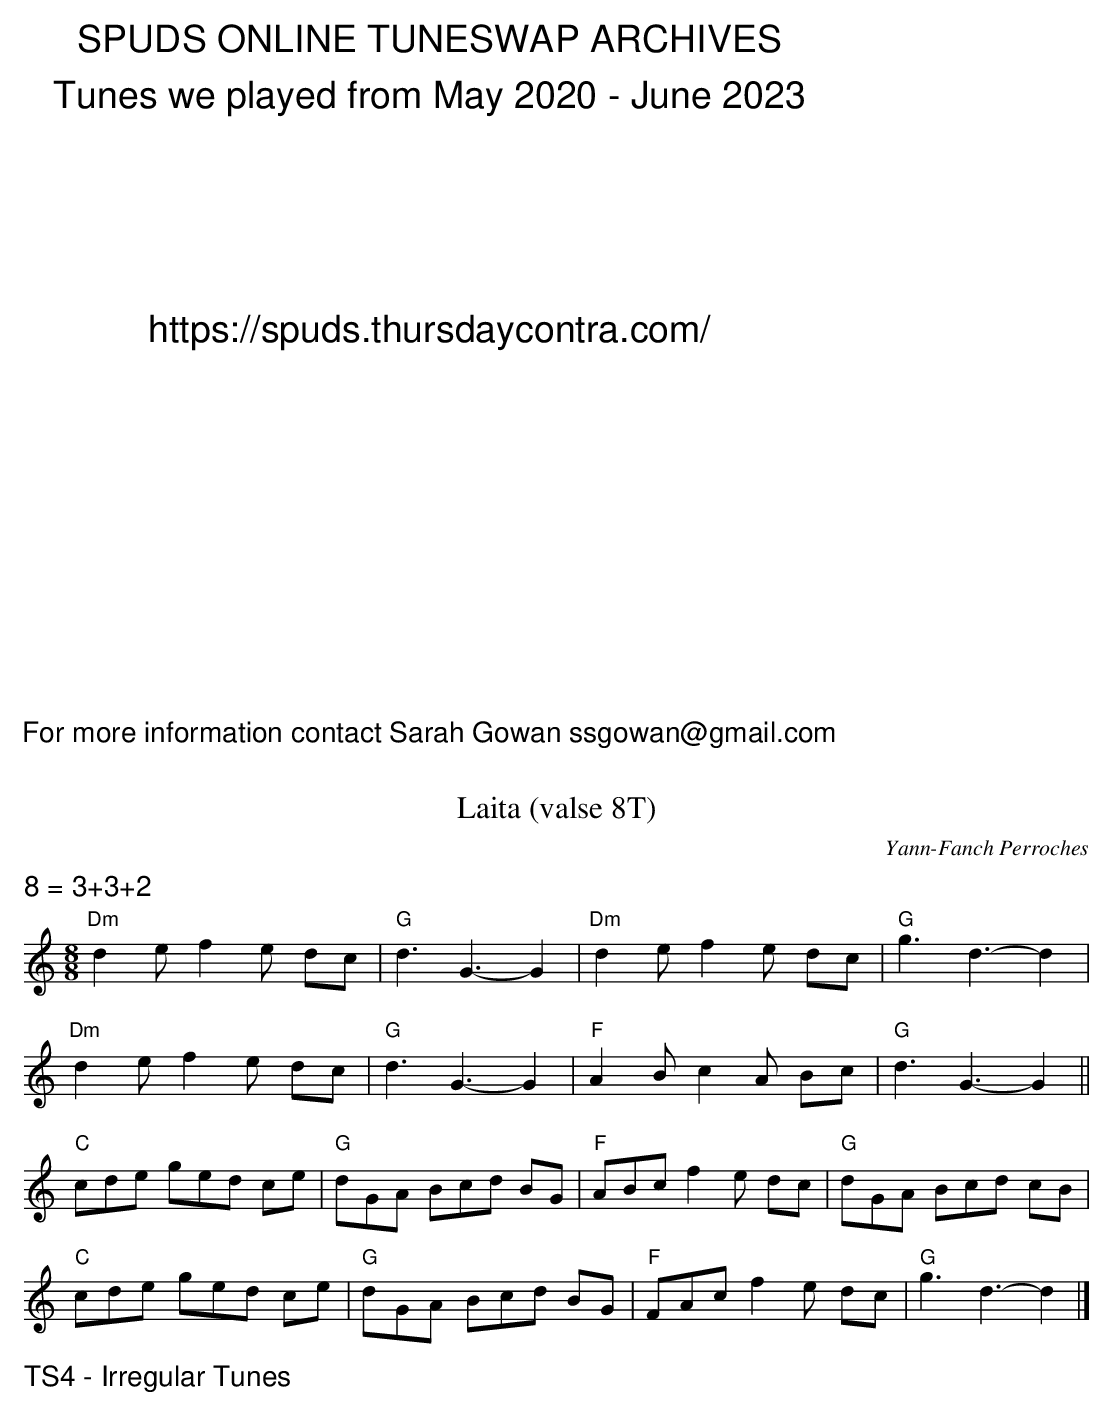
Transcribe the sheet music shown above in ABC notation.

X:1
T: Laita (valse 8T)
C: Yann-Fanch Perroches
Q: 1/8=180%guesswork!
M: 8/8
L: 1/8
K: C
%%text 8 = 3+3+2
"Dm"d2e f2e dc | "G"d3 G3-G2 | \
"Dm"d2e f2e dc | "G"g3 d3-d2 |
"Dm"d2e f2e dc | "G"d3 G3-G2 | \
"F"A2B c2A Bc | "G"d3 G3-G2 ||
"C"cde ged ce | "G"dGA Bcd BG | \
"F"ABc f2e dc | "G"dGA Bcd cB |
"C"cde ged ce | "G"dGA Bcd BG | \
"F"FAc f2e dc | "G"g3 d3-d2 |]
